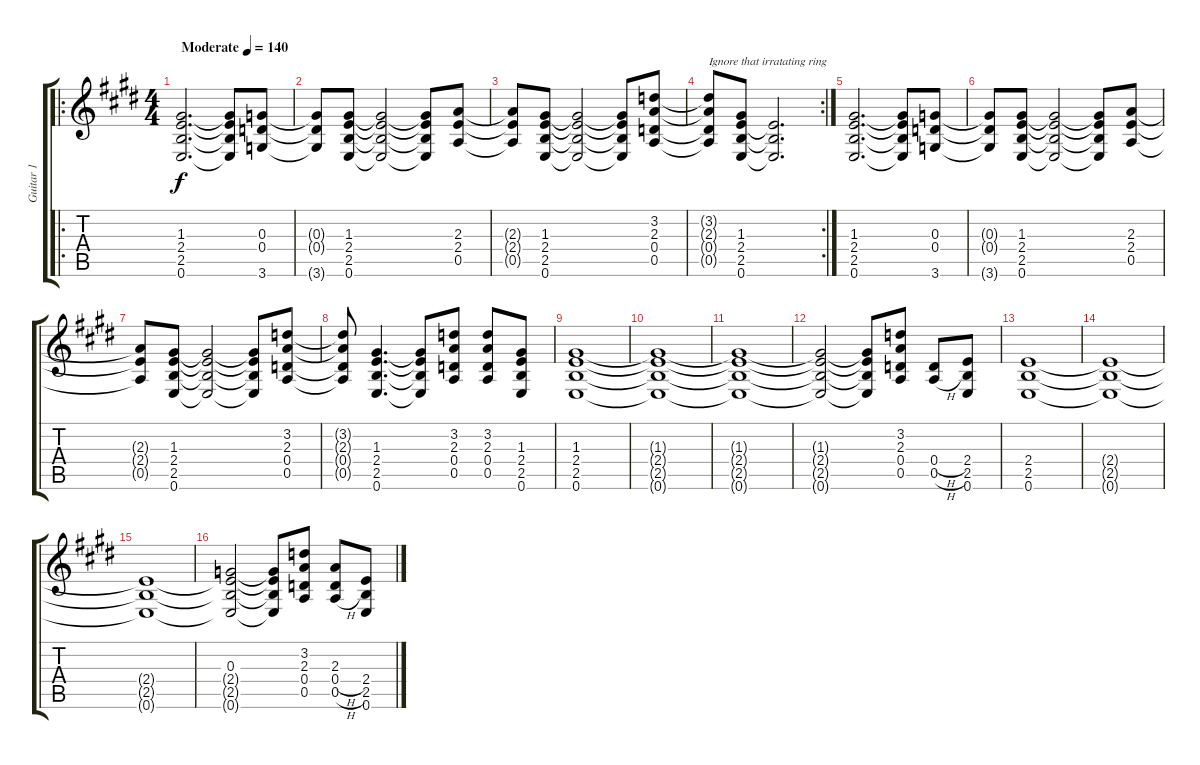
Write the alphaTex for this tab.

\track ("Guitar 1" "Guitar 1") {instrument overdrivenguitar}
\staff {score tabs}
\tuning (E4 B3 G3 D3 A2 E2) {hide}
\ro
\ts (4 4)
\tempo (140 "Moderate")
\clef g2
\ks e
(1.3 2.4 2.5 0.6).2{d dy f instrument overdrivenguitar} (1.3{t} 2.4{t} 2.5{t} 0.6{t}).8 (0.3 0.4 3.6).8 |
(0.3{t} 0.4{t} 3.6{t}).8 (1.3 2.4 2.5 0.6).8 (1.3{t} 2.4{t} 2.5{t} 0.6{t}).2 (1.3{t} 2.4{t} 2.5{t} 0.6{t}).8 (2.3 2.4 0.5).8 |
(2.3{t} 2.4{t} 0.5{t}).8 (1.3 2.4 2.5 0.6).8 (1.3{t} 2.4{t} 2.5{t} 0.6{t}).2 (1.3{t} 2.4{t} 2.5{t} 0.6{t}).8 (3.2 2.3 0.4 0.5).8 |
\rc 2
(3.2{t} 2.3{t} 0.4{t} 0.5{t}).8{txt "Ignore that irratating ring"} (1.3 2.4 2.5 0.6).8 (2.4{t} 2.5{t} 0.6{t}).2{d} |
(1.3 2.4 2.5 0.6).2{d} (1.3{t} 2.4{t} 2.5{t} 0.6{t}).8 (0.3 0.4 3.6).8 |
(0.3{t} 0.4{t} 3.6{t}).8 (1.3 2.4 2.5 0.6).8 (1.3{t} 2.4{t} 2.5{t} 0.6{t}).2 (1.3{t} 2.4{t} 2.5{t} 0.6{t}).8 (2.3 2.4 0.5).8 |
(2.3{t} 2.4{t} 0.5{t}).8 (1.3 2.4 2.5 0.6).8 (1.3{t} 2.4{t} 2.5{t} 0.6{t}).2 (1.3{t} 2.4{t} 2.5{t} 0.6{t}).8 (3.2 2.3 0.4 0.5).8 |
(3.2{t} 2.3{t} 0.4{t} 0.5{t}).8 (1.3 2.4 2.5 0.6).4{d} (1.3{t} 2.4{t} 2.5{t} 0.6{t}).8 (3.2 2.3 0.4 0.5).8 (3.2 2.3 0.4 0.5).8 (1.3 2.4 2.5 0.6).8 |
(1.3 2.4 2.5 0.6).1 |
(1.3{t} 2.4{t} 2.5{t} 0.6{t}).1 |
(1.3{t} 2.4{t} 2.5{t} 0.6{t}).1 |
(1.3{t} 2.4{t} 2.5{t} 0.6{t}).2 (1.3{t} 2.4{t} 2.5{t} 0.6{t}).8 (3.2 2.3 0.4 0.5).8 (0.4{h} 0.5{h}).8 (2.4 2.5 0.6).8 |
(2.4 2.5 0.6).1 |
(2.4{t} 2.5{t} 0.6{t}).1 |
(2.4{t} 2.5{t} 0.6{t}).1 |
(0.3 2.4{t} 2.5{t} 0.6{t}).2 (0.3{t} 2.4{t} 2.5{t} 0.6{t}).8 (3.2 2.3 0.4 0.5).8 (2.3 0.4{h} 0.5{h}).8 (2.4 2.5 0.6).8
